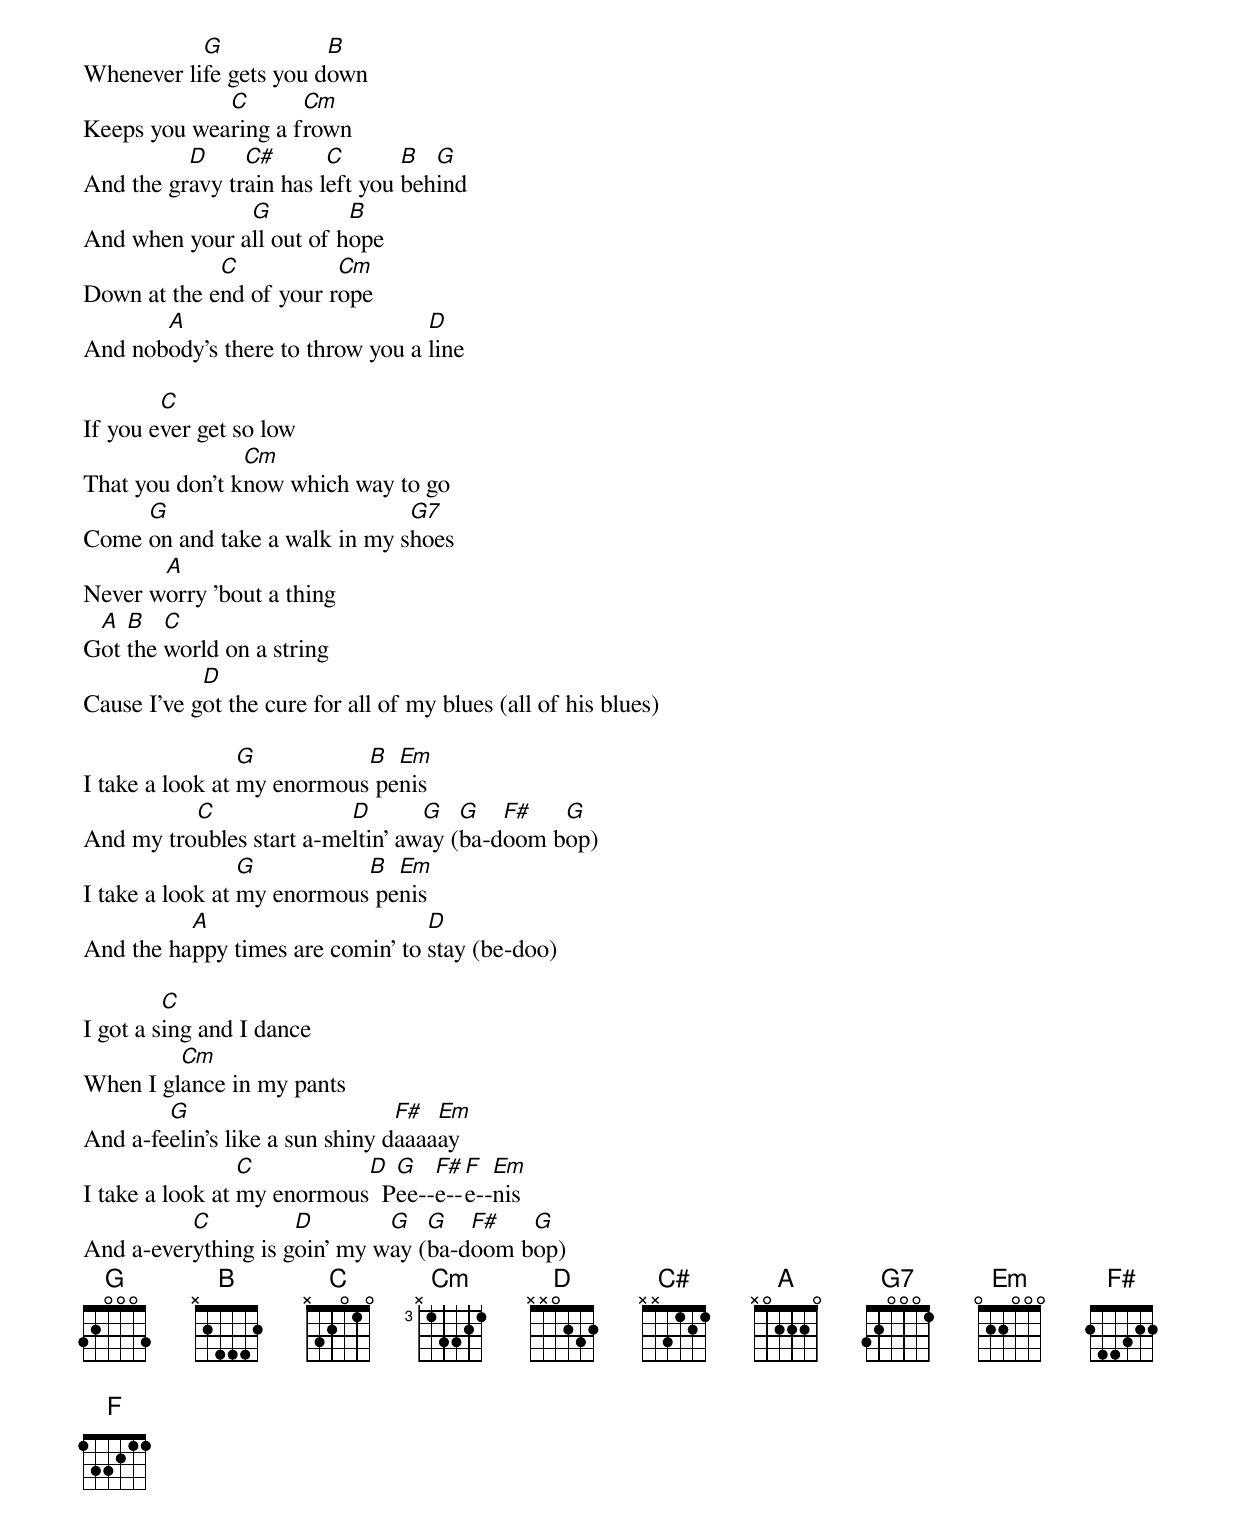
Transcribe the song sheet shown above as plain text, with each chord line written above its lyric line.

           G            B
Whenever life gets you down
             C       Cm
Keeps you wearing a frown
          D     C#       C       B  G
And the gravy train has left you behind
               G          B
And when your all out of hope
             C           Cm
Down at the end of your rope
       A                          D
And nobody's there to throw you a line

        C
If you ever get so low
                Cm
That you don't know which way to go
     G                         G7
Come on and take a walk in my shoes
       A
Never worry 'bout a thing
 A  B   C
Got the world on a string
            D
Cause I've got the cure for all of my blues (all of his blues)

                 G          B  Em
I take a look at my enormous penis
          C               D       G   G   F#   G
And my troubles start a-meltin' away (ba-doom bop)
                 G          B  Em
I take a look at my enormous penis
          A                       D
And the happy times are comin' to stay (be-doo)

         C
I got a sing and I dance
         Cm
When I glance in my pants
        G                        F#  Em
And a-feelin's like a sun shiny daaaaay
                 C          D  G   F# F  Em
I take a look at my enormous  Pee--e--e--nis
          C          D        G   G   F#   G
And a-everything is goin' my way (ba-doom bop)
